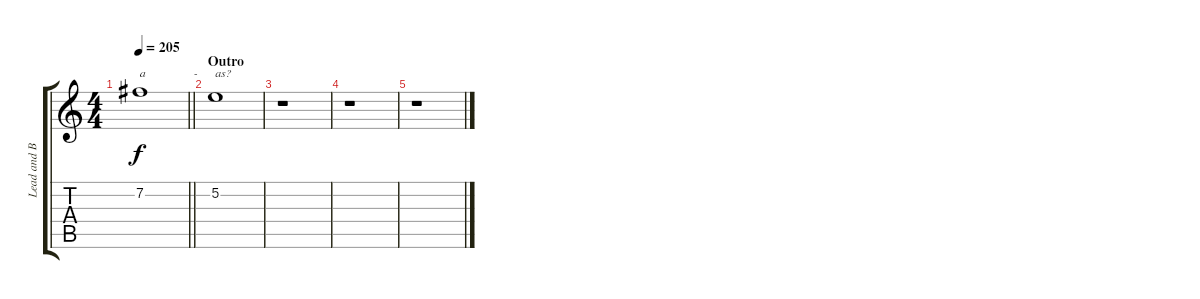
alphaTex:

\track ("Lead and Back-up Vocals" "Lead and B") {instrument overdrivenguitar}
\staff {score tabs}
\tuning (E4 B3 G3 D3 A2 E2) {hide}
\ts (4 4)
\tempo 205
\clef g2
\barLineRight lightlight
\ks c
7.2.1{txt "a                -" dy f} |
\section ("" "Outro")
5.2.1{txt "as?"} |
r.1 |
r.1 |
r.1
